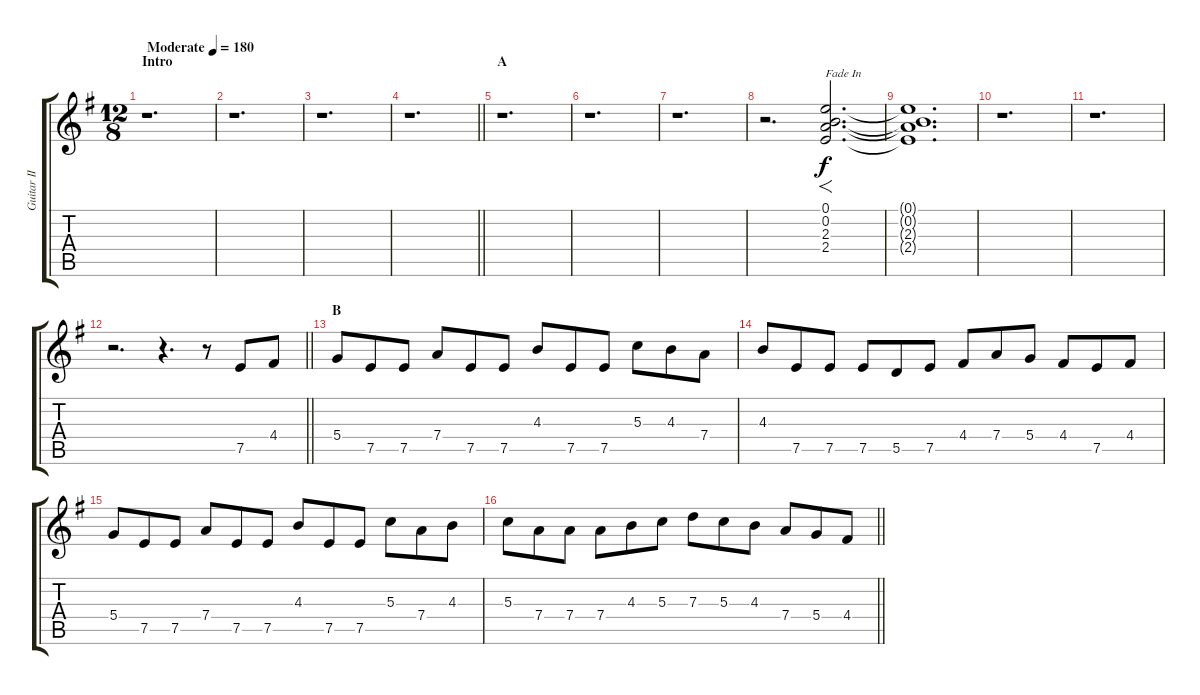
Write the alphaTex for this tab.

\track ("Guitar II" "Guitar II") {instrument distortionguitar}
\staff {score tabs}
\tuning (E4 B3 G3 D3 A2 E2) {hide}
\ts (12 8)
\section ("" "Intro")
\tempo (180 "Moderate")
\clef g2
\ks g
r.1{d dy f instrument distortionguitar} |
r.1{d} |
r.1{d} |
\barLineRight lightlight
r.1{d} |
\section ("" "A")
r.1{d} |
r.1{d} |
r.1{d} |
r.2{d} (0.1 0.2 2.3 2.4).2{f d txt "Fade In"} |
(0.1{t} 0.2{t} 2.3{t} 2.4{t}).1{d} |
r.1{d} |
r.1{d} |
\barLineRight lightlight
r.2{d} r.4{d} r.8 7.5.8 4.4.8 |
\section ("" "B")
5.4.8 7.5.8 7.5.8 7.4.8 7.5.8 7.5.8 4.3.8 7.5.8 7.5.8 5.3.8 4.3.8 7.4.8 |
4.3.8 7.5.8 7.5.8 7.5.8 5.5.8 7.5.8 4.4.8 7.4.8 5.4.8 4.4.8 7.5.8 4.4.8 |
5.4.8 7.5.8 7.5.8 7.4.8 7.5.8 7.5.8 4.3.8 7.5.8 7.5.8 5.3.8 7.4.8 4.3.8 |
\barLineRight lightlight
5.3.8 7.4.8 7.4.8 7.4.8 4.3.8 5.3.8 7.3.8 5.3.8 4.3.8 7.4.8 5.4.8 4.4.8
